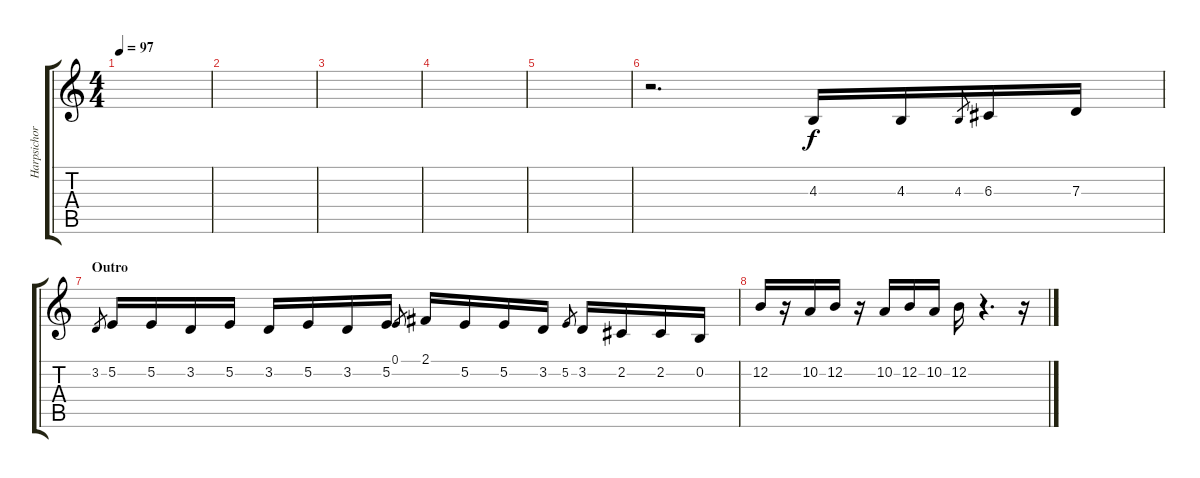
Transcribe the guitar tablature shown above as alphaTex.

\track ("Harpsichord" "Harpsichor") {instrument harpsichord}
\staff {score tabs}
\tuning (E4 B3 G3 D3 A2 E2) {hide}
\ts (4 4)
\tempo 97
\clef g2
\ks c
|
|
|
|
|
r.2{d} 4.3.16 4.3.16 4.3.8{gr} 6.3.16 7.3.16 |
\section ("" "Outro")
3.2.8{gr} 5.2.16 5.2.16 3.2.16 5.2.16 3.2.16 5.2.16 3.2.16 5.2.16 0.1.8{gr} 2.1.16 5.2.16 5.2.16 3.2.16 5.2.8{gr} 3.2.16 2.2.16 2.2.16 0.2.16 |
12.2.16 r.16 10.2.16 12.2.16 r.16 10.2.16 12.2.16 10.2.16 12.2.16 r.4{d} r.16
